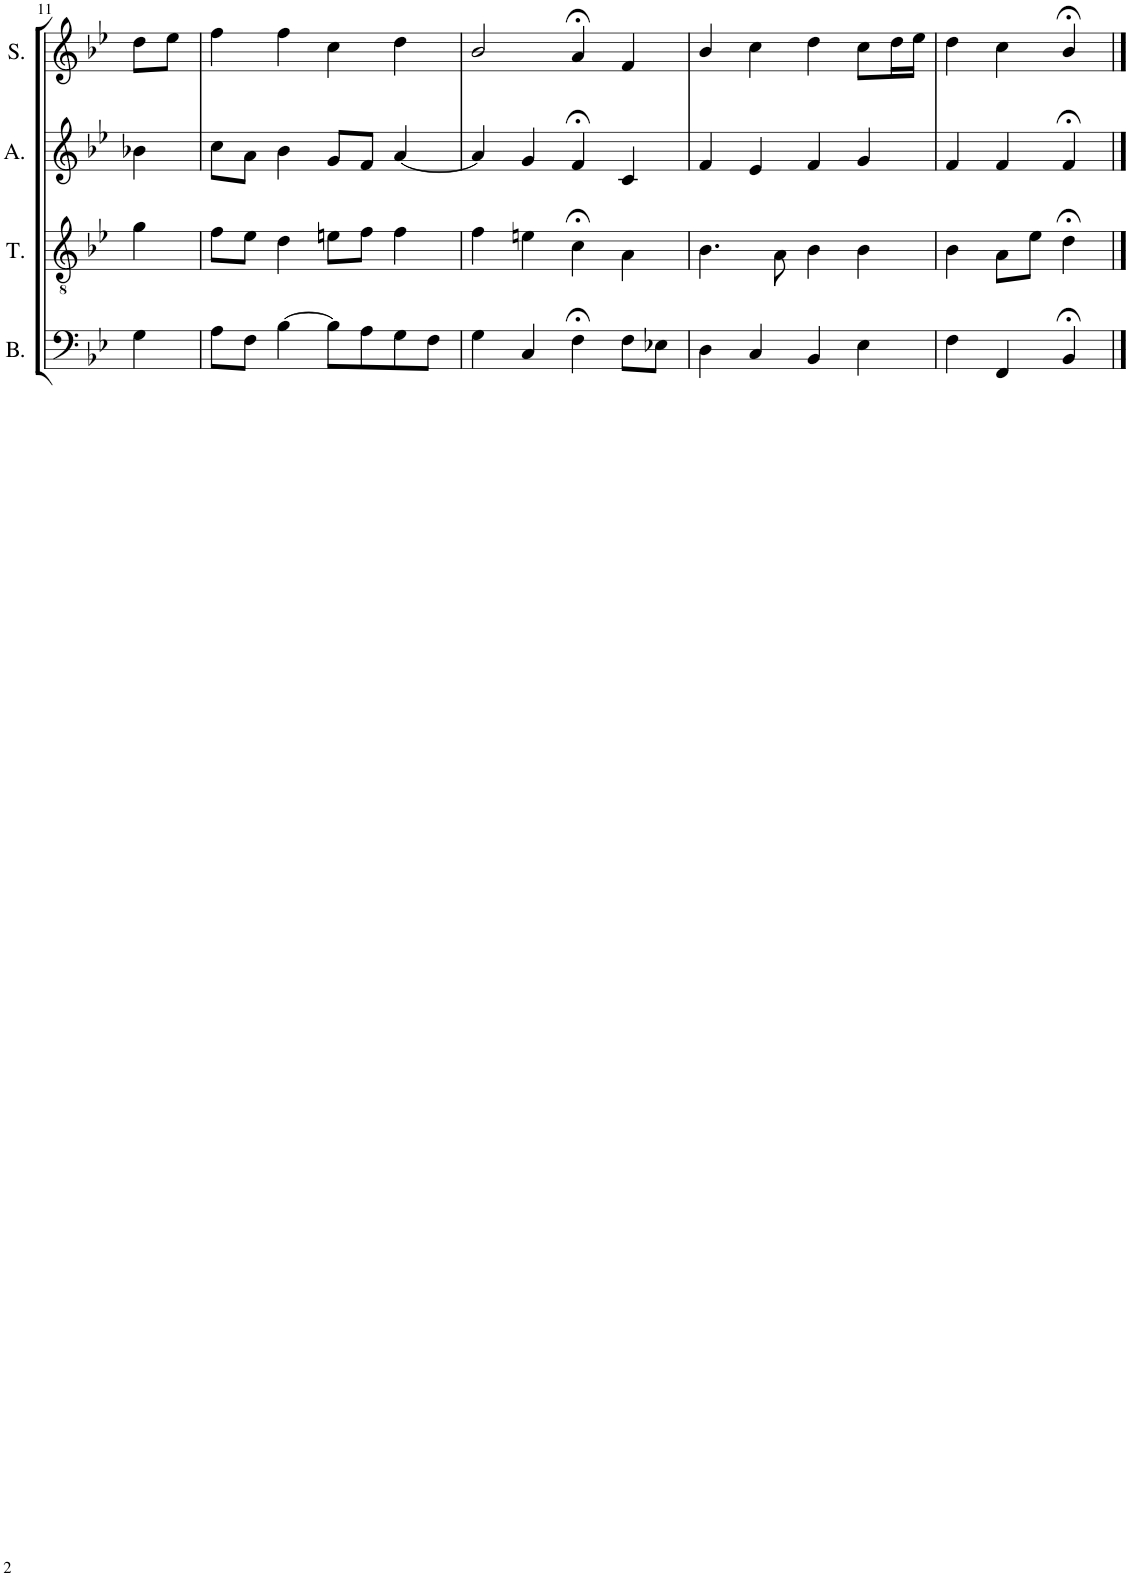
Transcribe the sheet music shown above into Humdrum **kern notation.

**kern	**kern	**kern	**kern
*part4	*part3	*part2	*part1
*staff4	*staff3	*staff2	*staff1
*I"Bass	*I"Tenor	*I"Alto	*I"Soprano
*I'B.	*I'T.	*I'A.	*I'S.
!!LO:PB:g=z
*clefF4	*clefGv2	*clefG2	*clefG2
*k[b-e-]	*k[b-e-]	*k[b-e-]	*k[b-e-]
*B-:	*B-:	*B-:	*B-:
*M4/4	*M4/4	*M4/4	*M4/4
*met(c)	*met(c)	*met(c)	*met(c)
=11	=11	=11	=11
4G\	4g\	4b-X\	8dd\L
.	.	.	8ee-\J
=12	=12	=12	=12
8A\L	8f\L	8cc\L	4ff\
8F\J	8e-\J	8a\J	.
[4B-\	4d\	4b-\	4ff\
8B-\L]	8en\L	8g/L	4cc\
8A\	8f\J	8f/J	.
8G\	4f\	[4a/	4dd\
8F\J	.	.	.
=13	=13	=13	=13
4G\	4f\	4a/]	2b-/
4C/	4en\	4g/	.
4F;<\	4c;<\	4f;</	4a;</
8F\L	4A\	4c/	4f/
8E-X\J	.	.	.
=14	=14	=14	=14
4D\	4.B-\	4f/	4b-/
4C/	.	4e-/	4cc\
.	8A\	.	.
4BB-/	4B-\	4f/	4dd\
4E-\	4B-\	4g/	8cc\L
.	.	.	16dd\L
.	.	.	16ee-\JJ
=15	=15	=15	=15
4F\	4B-\	4f/	4dd\
4FF/	8A\L	4f/	4cc\
.	8e-\J	.	.
4BB-;</	4d;<\	4f;</	4b-;</
==	==	==	==
*-	*-	*-	*-
